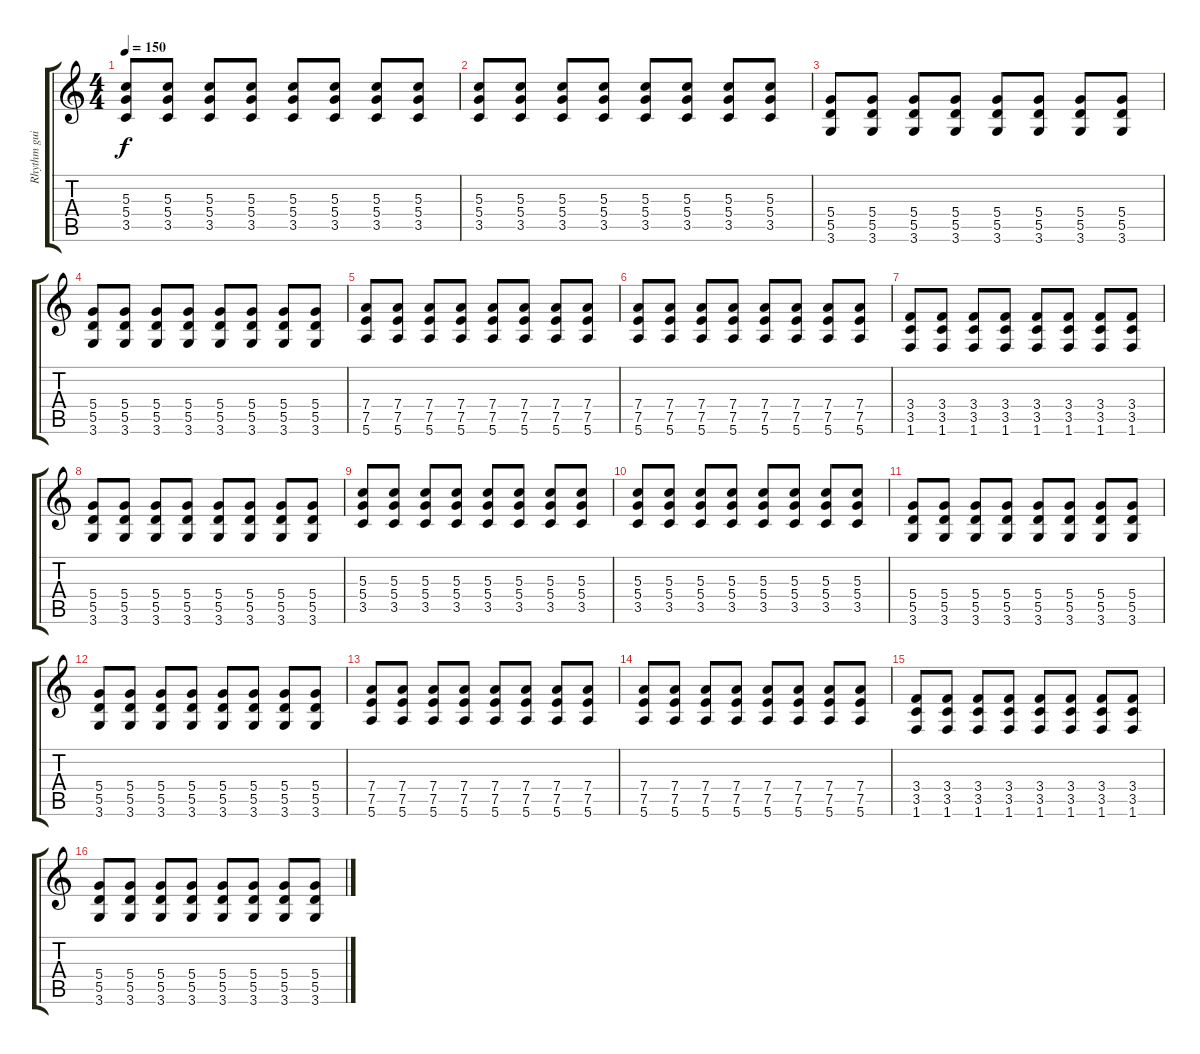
\track ("Rhythm guitar" "Rhythm gui") {instrument electricguitarclean}
\staff {score tabs}
\tuning (E4 B3 G3 D3 A2 E2) {hide}
\ts (4 4)
\tempo 150
\clef g2
\ks c
(5.3 5.4 3.5).8{dy f} (5.3 5.4 3.5).8 (5.3 5.4 3.5).8 (5.3 5.4 3.5).8 (5.3 5.4 3.5).8 (5.3 5.4 3.5).8 (5.3 5.4 3.5).8 (5.3 5.4 3.5).8 |
(5.3 5.4 3.5).8 (5.3 5.4 3.5).8 (5.3 5.4 3.5).8 (5.3 5.4 3.5).8 (5.3 5.4 3.5).8 (5.3 5.4 3.5).8 (5.3 5.4 3.5).8 (5.3 5.4 3.5).8 |
(5.4 5.5 3.6).8 (5.4 5.5 3.6).8 (5.4 5.5 3.6).8 (5.4 5.5 3.6).8 (5.4 5.5 3.6).8 (5.4 5.5 3.6).8 (5.4 5.5 3.6).8 (5.4 5.5 3.6).8 |
(5.4 5.5 3.6).8 (5.4 5.5 3.6).8 (5.4 5.5 3.6).8 (5.4 5.5 3.6).8 (5.4 5.5 3.6).8 (5.4 5.5 3.6).8 (5.4 5.5 3.6).8 (5.4 5.5 3.6).8 |
(7.4 7.5 5.6).8 (7.4 7.5 5.6).8 (7.4 7.5 5.6).8 (7.4 7.5 5.6).8 (7.4 7.5 5.6).8 (7.4 7.5 5.6).8 (7.4 7.5 5.6).8 (7.4 7.5 5.6).8 |
(7.4 7.5 5.6).8 (7.4 7.5 5.6).8 (7.4 7.5 5.6).8 (7.4 7.5 5.6).8 (7.4 7.5 5.6).8 (7.4 7.5 5.6).8 (7.4 7.5 5.6).8 (7.4 7.5 5.6).8 |
(3.4 3.5 1.6).8 (3.4 3.5 1.6).8 (3.4 3.5 1.6).8 (3.4 3.5 1.6).8 (3.4 3.5 1.6).8 (3.4 3.5 1.6).8 (3.4 3.5 1.6).8 (3.4 3.5 1.6).8 |
(5.4 5.5 3.6).8 (5.4 5.5 3.6).8 (5.4 5.5 3.6).8 (5.4 5.5 3.6).8 (5.4 5.5 3.6).8 (5.4 5.5 3.6).8 (5.4 5.5 3.6).8 (5.4 5.5 3.6).8 |
(5.3 5.4 3.5).8 (5.3 5.4 3.5).8 (5.3 5.4 3.5).8 (5.3 5.4 3.5).8 (5.3 5.4 3.5).8 (5.3 5.4 3.5).8 (5.3 5.4 3.5).8 (5.3 5.4 3.5).8 |
(5.3 5.4 3.5).8 (5.3 5.4 3.5).8 (5.3 5.4 3.5).8 (5.3 5.4 3.5).8 (5.3 5.4 3.5).8 (5.3 5.4 3.5).8 (5.3 5.4 3.5).8 (5.3 5.4 3.5).8 |
(5.4 5.5 3.6).8 (5.4 5.5 3.6).8 (5.4 5.5 3.6).8 (5.4 5.5 3.6).8 (5.4 5.5 3.6).8 (5.4 5.5 3.6).8 (5.4 5.5 3.6).8 (5.4 5.5 3.6).8 |
(5.4 5.5 3.6).8 (5.4 5.5 3.6).8 (5.4 5.5 3.6).8 (5.4 5.5 3.6).8 (5.4 5.5 3.6).8 (5.4 5.5 3.6).8 (5.4 5.5 3.6).8 (5.4 5.5 3.6).8 |
(7.4 7.5 5.6).8 (7.4 7.5 5.6).8 (7.4 7.5 5.6).8 (7.4 7.5 5.6).8 (7.4 7.5 5.6).8 (7.4 7.5 5.6).8 (7.4 7.5 5.6).8 (7.4 7.5 5.6).8 |
(7.4 7.5 5.6).8 (7.4 7.5 5.6).8 (7.4 7.5 5.6).8 (7.4 7.5 5.6).8 (7.4 7.5 5.6).8 (7.4 7.5 5.6).8 (7.4 7.5 5.6).8 (7.4 7.5 5.6).8 |
(3.4 3.5 1.6).8 (3.4 3.5 1.6).8 (3.4 3.5 1.6).8 (3.4 3.5 1.6).8 (3.4 3.5 1.6).8 (3.4 3.5 1.6).8 (3.4 3.5 1.6).8 (3.4 3.5 1.6).8 |
(5.4 5.5 3.6).8 (5.4 5.5 3.6).8 (5.4 5.5 3.6).8 (5.4 5.5 3.6).8 (5.4 5.5 3.6).8 (5.4 5.5 3.6).8 (5.4 5.5 3.6).8 (5.4 5.5 3.6).8
